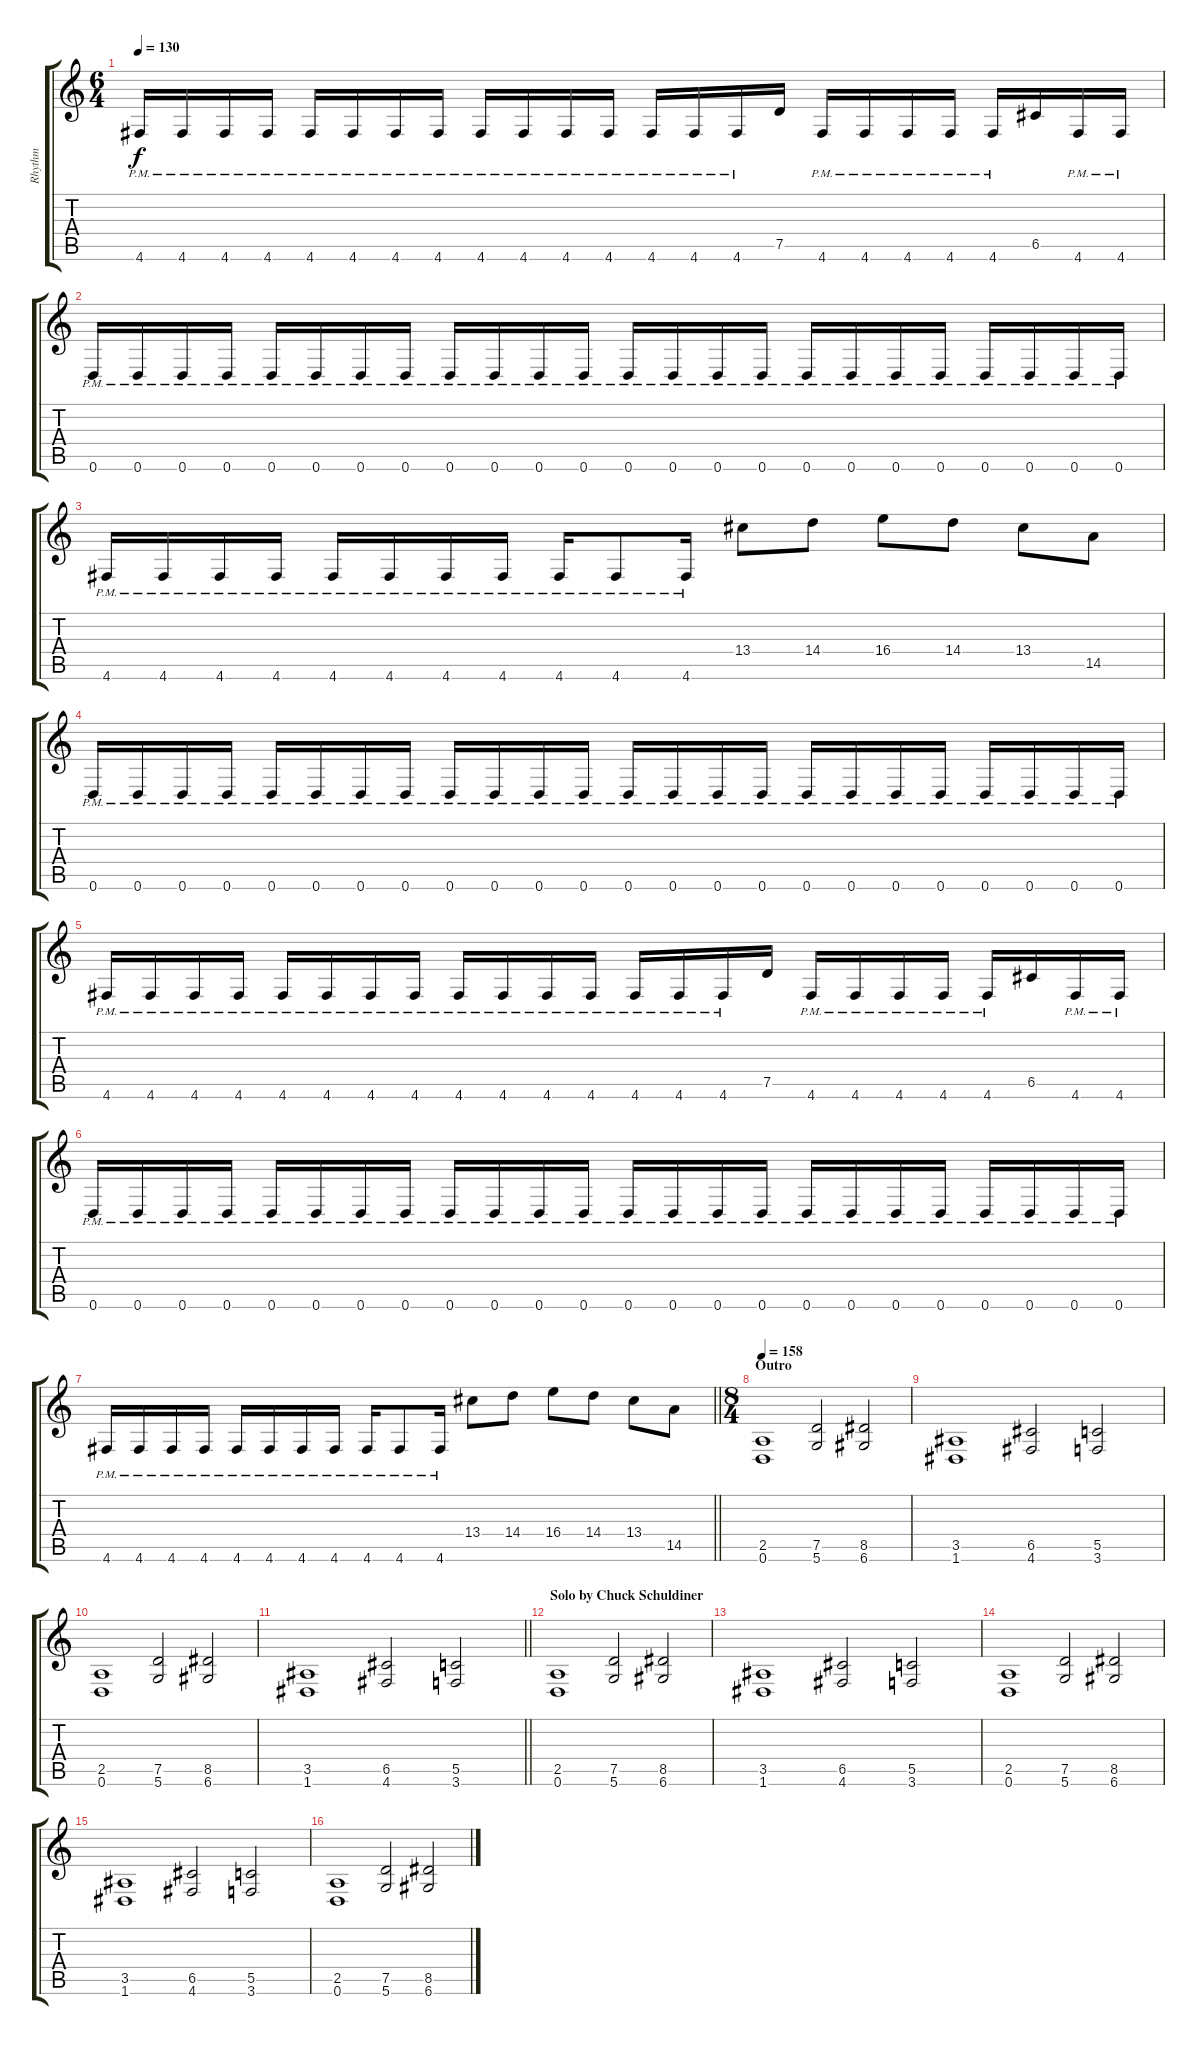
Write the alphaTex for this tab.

\track ("Rhythm" "Rhythm") {instrument overdrivenguitar}
\staff {score tabs}
\tuning (D4 A3 F3 C3 G2 D2) {hide}
\ts (6 4)
\tempo 130
\clef g2
\ks c
4.6{pm}.16{dy f} 4.6{pm}.16 4.6{pm}.16 4.6{pm}.16 4.6{pm}.16 4.6{pm}.16 4.6{pm}.16 4.6{pm}.16 4.6{pm}.16 4.6{pm}.16 4.6{pm}.16 4.6{pm}.16 4.6{pm}.16 4.6{pm}.16 4.6{pm}.16 7.5.16 4.6{pm}.16 4.6{pm}.16 4.6{pm}.16 4.6{pm}.16 4.6{pm}.16 6.5.16 4.6{pm}.16 4.6{pm}.16 |
0.6{pm}.16 0.6{pm}.16 0.6{pm}.16 0.6{pm}.16 0.6{pm}.16 0.6{pm}.16 0.6{pm}.16 0.6{pm}.16 0.6{pm}.16 0.6{pm}.16 0.6{pm}.16 0.6{pm}.16 0.6{pm}.16 0.6{pm}.16 0.6{pm}.16 0.6{pm}.16 0.6{pm}.16 0.6{pm}.16 0.6{pm}.16 0.6{pm}.16 0.6{pm}.16 0.6{pm}.16 0.6{pm}.16 0.6{pm}.16 |
4.6{pm}.16 4.6{pm}.16 4.6{pm}.16 4.6{pm}.16 4.6{pm}.16 4.6{pm}.16 4.6{pm}.16 4.6{pm}.16 4.6{pm}.16 4.6{pm}.8 4.6{pm}.16 13.4.8 14.4.8 16.4.8 14.4.8 13.4.8 14.5.8 |
0.6{pm}.16 0.6{pm}.16 0.6{pm}.16 0.6{pm}.16 0.6{pm}.16 0.6{pm}.16 0.6{pm}.16 0.6{pm}.16 0.6{pm}.16 0.6{pm}.16 0.6{pm}.16 0.6{pm}.16 0.6{pm}.16 0.6{pm}.16 0.6{pm}.16 0.6{pm}.16 0.6{pm}.16 0.6{pm}.16 0.6{pm}.16 0.6{pm}.16 0.6{pm}.16 0.6{pm}.16 0.6{pm}.16 0.6{pm}.16 |
4.6{pm}.16 4.6{pm}.16 4.6{pm}.16 4.6{pm}.16 4.6{pm}.16 4.6{pm}.16 4.6{pm}.16 4.6{pm}.16 4.6{pm}.16 4.6{pm}.16 4.6{pm}.16 4.6{pm}.16 4.6{pm}.16 4.6{pm}.16 4.6{pm}.16 7.5.16 4.6{pm}.16 4.6{pm}.16 4.6{pm}.16 4.6{pm}.16 4.6{pm}.16 6.5.16 4.6{pm}.16 4.6{pm}.16 |
0.6{pm}.16 0.6{pm}.16 0.6{pm}.16 0.6{pm}.16 0.6{pm}.16 0.6{pm}.16 0.6{pm}.16 0.6{pm}.16 0.6{pm}.16 0.6{pm}.16 0.6{pm}.16 0.6{pm}.16 0.6{pm}.16 0.6{pm}.16 0.6{pm}.16 0.6{pm}.16 0.6{pm}.16 0.6{pm}.16 0.6{pm}.16 0.6{pm}.16 0.6{pm}.16 0.6{pm}.16 0.6{pm}.16 0.6{pm}.16 |
\barLineRight lightlight
4.6{pm}.16 4.6{pm}.16 4.6{pm}.16 4.6{pm}.16 4.6{pm}.16 4.6{pm}.16 4.6{pm}.16 4.6{pm}.16 4.6{pm}.16 4.6{pm}.8 4.6{pm}.16 13.4.8 14.4.8 16.4.8 14.4.8 13.4.8 14.5.8 |
\ts (8 4)
\section ("" "Outro")
\tempo 158
(2.5 0.6).1 (7.5 5.6).2 (8.5 6.6).2 |
(3.5 1.6).1 (6.5 4.6).2 (5.5 3.6).2 |
(2.5 0.6).1 (7.5 5.6).2 (8.5 6.6).2 |
\barLineRight lightlight
(3.5 1.6).1 (6.5 4.6).2 (5.5 3.6).2 |
\section ("" "Solo by Chuck Schuldiner")
(2.5 0.6).1 (7.5 5.6).2 (8.5 6.6).2 |
(3.5 1.6).1 (6.5 4.6).2 (5.5 3.6).2 |
(2.5 0.6).1 (7.5 5.6).2 (8.5 6.6).2 |
(3.5 1.6).1 (6.5 4.6).2 (5.5 3.6).2 |
(2.5 0.6).1 (7.5 5.6).2 (8.5 6.6).2
